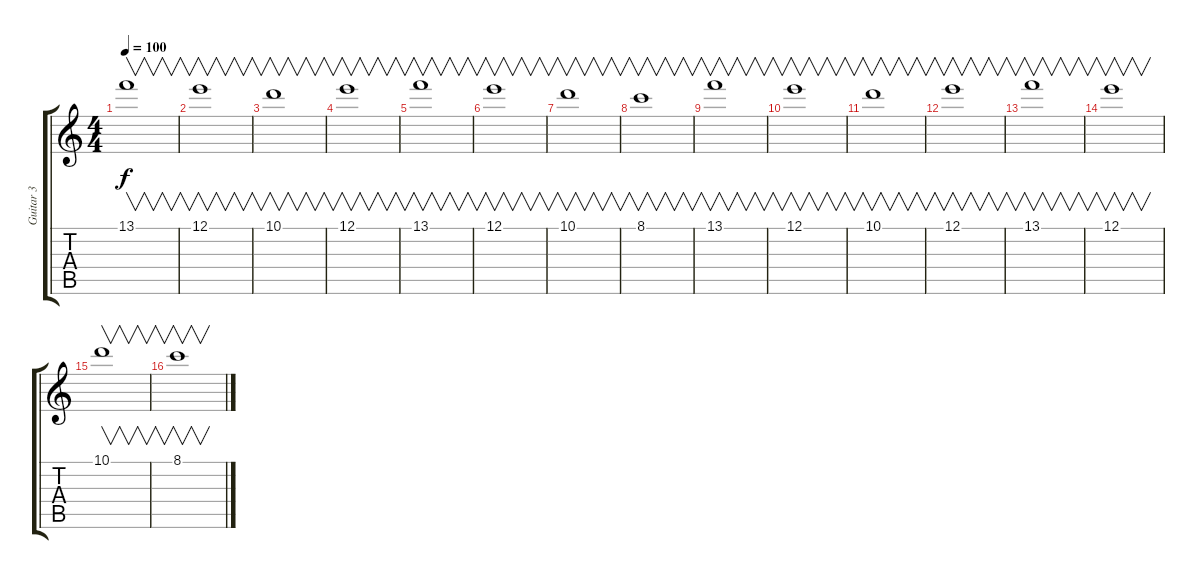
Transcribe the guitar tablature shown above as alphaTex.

\track ("Guitar 3" "Guitar 3") {instrument distortionguitar}
\staff {score tabs}
\tuning (E4 B3 G3 D3 A2 E2) {hide}
\ts (4 4)
\tempo 100
\clef g2
\ks c
13.1.1{v dy f} |
12.1.1{v} |
10.1.1{v} |
12.1.1{v} |
13.1.1{v} |
12.1.1{v} |
10.1.1{v} |
8.1.1{v} |
13.1.1{v} |
12.1.1{v} |
10.1.1{v} |
12.1.1{v} |
13.1.1{v} |
12.1.1{v} |
10.1.1{v} |
8.1.1{v}
